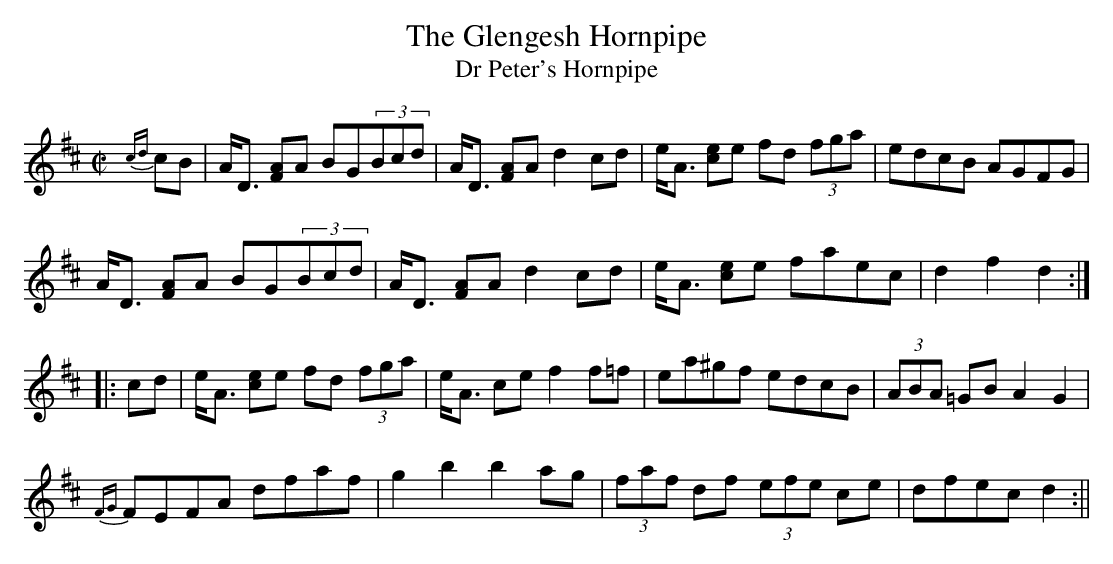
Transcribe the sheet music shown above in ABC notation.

X:1
T:Glengesh Hornpipe, The
T:Dr Peter's Hornpipe
M:C|
L:1/8
K:D
{cd}cB|A<D [FA]A BG(3Bcd|A<D [FA]Ad2 cd|e<A [ce]e fd (3fga|edcB AGFG|!
A<D [FA]A BG(3Bcd|A<D [FA]Ad2 cd|e<A [ce]e faec|d2 f2 d2:|!
|:cd|e<A [ce]e fd (3fga|e<A ce f2 f=f|ea^gf edcB|(3ABA =GB A2 G2|!
{FG}FEFA dfaf|g2 b2 b2 ag|(3faf df (3efe ce|dfec d2:||
